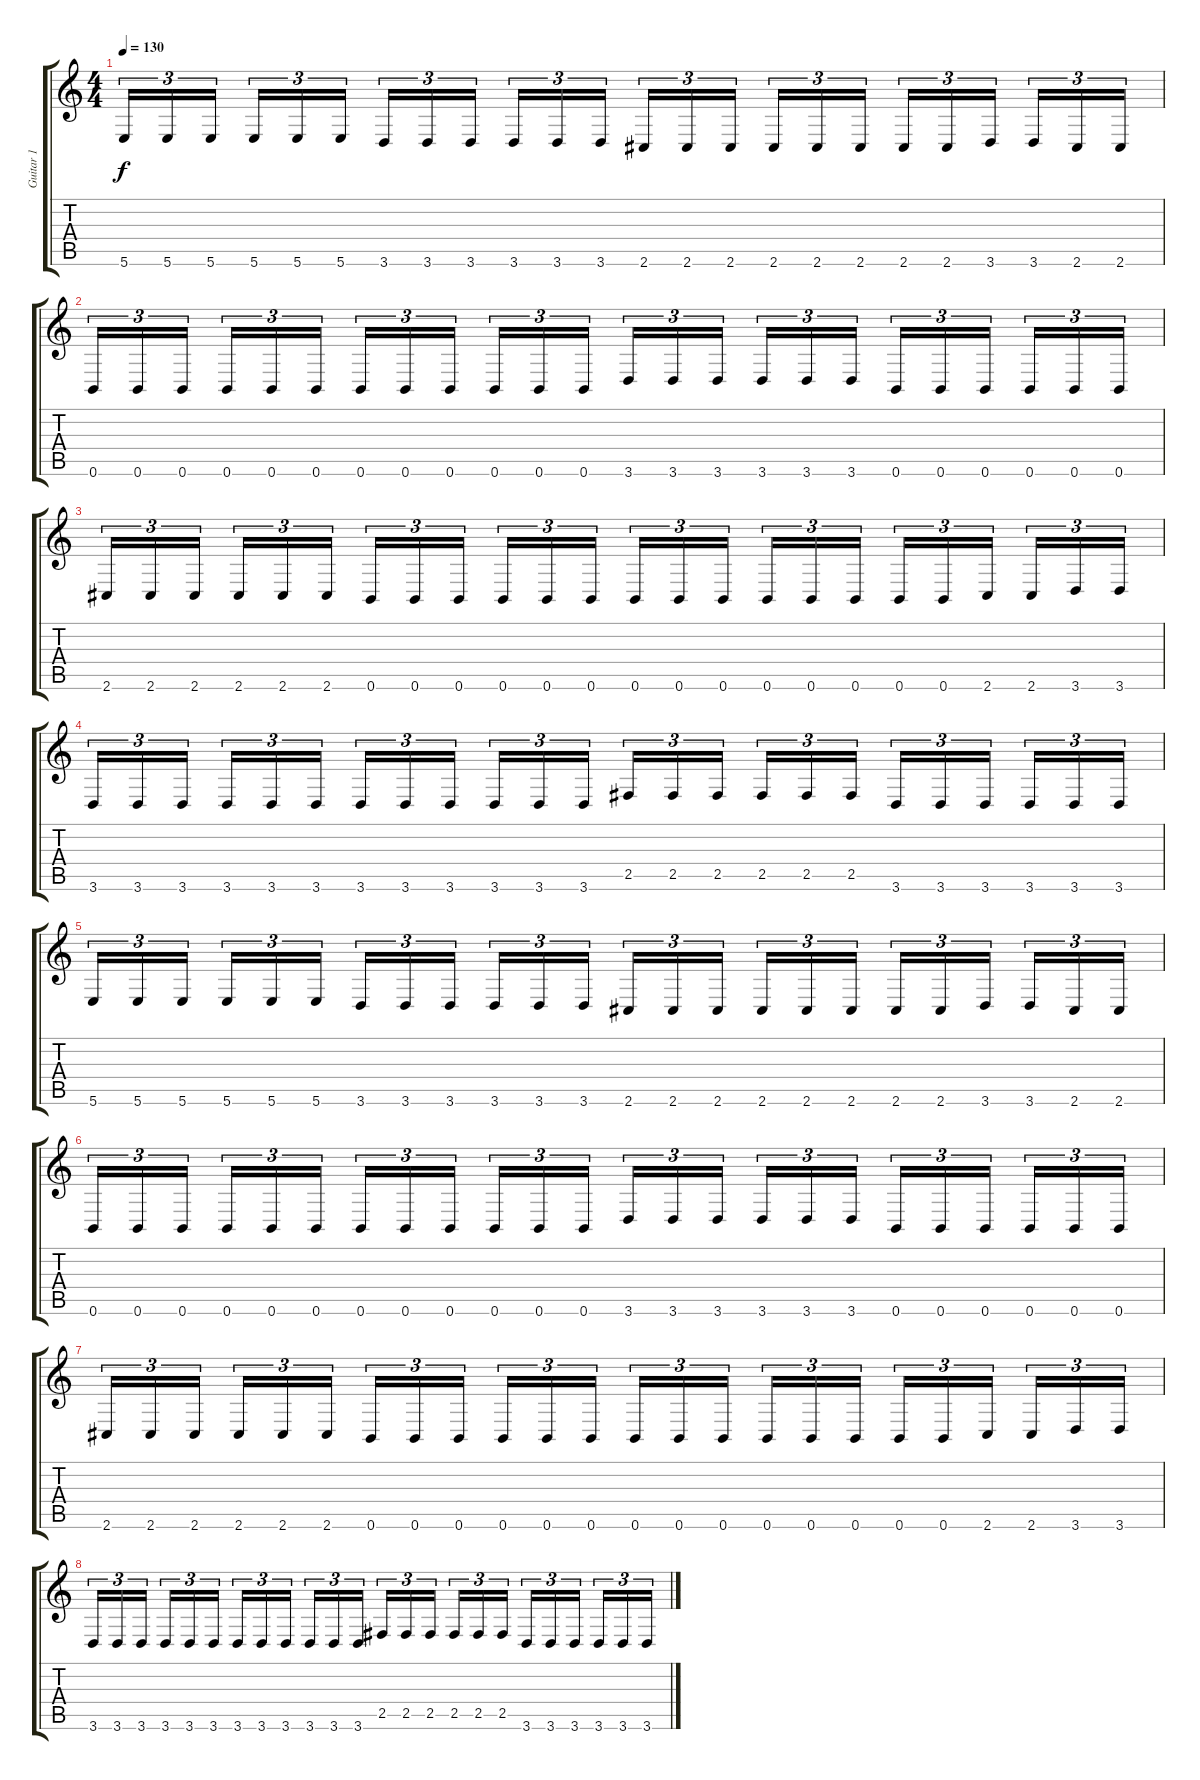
\track ("Guitar 1" "Guitar 1") {instrument distortionguitar}
\staff {score tabs}
\tuning (B3 Gb3 D3 A2 E2 B1) {hide}
\ts (4 4)
\tempo 130
\clef g2
\ks c
5.6.16{tu (3 2) dy f} 5.6.16{tu (3 2)} 5.6.16{tu (3 2) beam splitsecondary} 5.6.16{tu (3 2)} 5.6.16{tu (3 2)} 5.6.16{tu (3 2)} 3.6.16{tu (3 2)} 3.6.16{tu (3 2)} 3.6.16{tu (3 2) beam splitsecondary} 3.6.16{tu (3 2)} 3.6.16{tu (3 2)} 3.6.16{tu (3 2)} 2.6.16{tu (3 2)} 2.6.16{tu (3 2)} 2.6.16{tu (3 2) beam splitsecondary} 2.6.16{tu (3 2)} 2.6.16{tu (3 2)} 2.6.16{tu (3 2)} 2.6.16{tu (3 2)} 2.6.16{tu (3 2)} 3.6.16{tu (3 2) beam splitsecondary} 3.6.16{tu (3 2)} 2.6.16{tu (3 2)} 2.6.16{tu (3 2)} |
0.6.16{tu (3 2)} 0.6.16{tu (3 2)} 0.6.16{tu (3 2) beam splitsecondary} 0.6.16{tu (3 2)} 0.6.16{tu (3 2)} 0.6.16{tu (3 2)} 0.6.16{tu (3 2)} 0.6.16{tu (3 2)} 0.6.16{tu (3 2) beam splitsecondary} 0.6.16{tu (3 2)} 0.6.16{tu (3 2)} 0.6.16{tu (3 2)} 3.6.16{tu (3 2)} 3.6.16{tu (3 2)} 3.6.16{tu (3 2) beam splitsecondary} 3.6.16{tu (3 2)} 3.6.16{tu (3 2)} 3.6.16{tu (3 2)} 0.6.16{tu (3 2)} 0.6.16{tu (3 2)} 0.6.16{tu (3 2) beam splitsecondary} 0.6.16{tu (3 2)} 0.6.16{tu (3 2)} 0.6.16{tu (3 2)} |
2.6.16{tu (3 2)} 2.6.16{tu (3 2)} 2.6.16{tu (3 2) beam splitsecondary} 2.6.16{tu (3 2)} 2.6.16{tu (3 2)} 2.6.16{tu (3 2)} 0.6.16{tu (3 2)} 0.6.16{tu (3 2)} 0.6.16{tu (3 2) beam splitsecondary} 0.6.16{tu (3 2)} 0.6.16{tu (3 2)} 0.6.16{tu (3 2)} 0.6.16{tu (3 2)} 0.6.16{tu (3 2)} 0.6.16{tu (3 2) beam splitsecondary} 0.6.16{tu (3 2)} 0.6.16{tu (3 2)} 0.6.16{tu (3 2)} 0.6.16{tu (3 2)} 0.6.16{tu (3 2)} 2.6.16{tu (3 2) beam splitsecondary} 2.6.16{tu (3 2)} 3.6.16{tu (3 2)} 3.6.16{tu (3 2)} |
3.6.16{tu (3 2)} 3.6.16{tu (3 2)} 3.6.16{tu (3 2) beam splitsecondary} 3.6.16{tu (3 2)} 3.6.16{tu (3 2)} 3.6.16{tu (3 2)} 3.6.16{tu (3 2)} 3.6.16{tu (3 2)} 3.6.16{tu (3 2) beam splitsecondary} 3.6.16{tu (3 2)} 3.6.16{tu (3 2)} 3.6.16{tu (3 2)} 2.5.16{tu (3 2)} 2.5.16{tu (3 2)} 2.5.16{tu (3 2) beam splitsecondary} 2.5.16{tu (3 2)} 2.5.16{tu (3 2)} 2.5.16{tu (3 2)} 3.6.16{tu (3 2)} 3.6.16{tu (3 2)} 3.6.16{tu (3 2) beam splitsecondary} 3.6.16{tu (3 2)} 3.6.16{tu (3 2)} 3.6.16{tu (3 2)} |
5.6.16{tu (3 2)} 5.6.16{tu (3 2)} 5.6.16{tu (3 2) beam splitsecondary} 5.6.16{tu (3 2)} 5.6.16{tu (3 2)} 5.6.16{tu (3 2)} 3.6.16{tu (3 2)} 3.6.16{tu (3 2)} 3.6.16{tu (3 2) beam splitsecondary} 3.6.16{tu (3 2)} 3.6.16{tu (3 2)} 3.6.16{tu (3 2)} 2.6.16{tu (3 2)} 2.6.16{tu (3 2)} 2.6.16{tu (3 2) beam splitsecondary} 2.6.16{tu (3 2)} 2.6.16{tu (3 2)} 2.6.16{tu (3 2)} 2.6.16{tu (3 2)} 2.6.16{tu (3 2)} 3.6.16{tu (3 2) beam splitsecondary} 3.6.16{tu (3 2)} 2.6.16{tu (3 2)} 2.6.16{tu (3 2)} |
0.6.16{tu (3 2)} 0.6.16{tu (3 2)} 0.6.16{tu (3 2) beam splitsecondary} 0.6.16{tu (3 2)} 0.6.16{tu (3 2)} 0.6.16{tu (3 2)} 0.6.16{tu (3 2)} 0.6.16{tu (3 2)} 0.6.16{tu (3 2) beam splitsecondary} 0.6.16{tu (3 2)} 0.6.16{tu (3 2)} 0.6.16{tu (3 2)} 3.6.16{tu (3 2)} 3.6.16{tu (3 2)} 3.6.16{tu (3 2) beam splitsecondary} 3.6.16{tu (3 2)} 3.6.16{tu (3 2)} 3.6.16{tu (3 2)} 0.6.16{tu (3 2)} 0.6.16{tu (3 2)} 0.6.16{tu (3 2) beam splitsecondary} 0.6.16{tu (3 2)} 0.6.16{tu (3 2)} 0.6.16{tu (3 2)} |
2.6.16{tu (3 2)} 2.6.16{tu (3 2)} 2.6.16{tu (3 2) beam splitsecondary} 2.6.16{tu (3 2)} 2.6.16{tu (3 2)} 2.6.16{tu (3 2)} 0.6.16{tu (3 2)} 0.6.16{tu (3 2)} 0.6.16{tu (3 2) beam splitsecondary} 0.6.16{tu (3 2)} 0.6.16{tu (3 2)} 0.6.16{tu (3 2)} 0.6.16{tu (3 2)} 0.6.16{tu (3 2)} 0.6.16{tu (3 2) beam splitsecondary} 0.6.16{tu (3 2)} 0.6.16{tu (3 2)} 0.6.16{tu (3 2)} 0.6.16{tu (3 2)} 0.6.16{tu (3 2)} 2.6.16{tu (3 2) beam splitsecondary} 2.6.16{tu (3 2)} 3.6.16{tu (3 2)} 3.6.16{tu (3 2)} |
3.6.16{tu (3 2)} 3.6.16{tu (3 2)} 3.6.16{tu (3 2) beam splitsecondary} 3.6.16{tu (3 2)} 3.6.16{tu (3 2)} 3.6.16{tu (3 2)} 3.6.16{tu (3 2)} 3.6.16{tu (3 2)} 3.6.16{tu (3 2) beam splitsecondary} 3.6.16{tu (3 2)} 3.6.16{tu (3 2)} 3.6.16{tu (3 2)} 2.5.16{tu (3 2)} 2.5.16{tu (3 2)} 2.5.16{tu (3 2) beam splitsecondary} 2.5.16{tu (3 2)} 2.5.16{tu (3 2)} 2.5.16{tu (3 2)} 3.6.16{tu (3 2)} 3.6.16{tu (3 2)} 3.6.16{tu (3 2) beam splitsecondary} 3.6.16{tu (3 2)} 3.6.16{tu (3 2)} 3.6.16{tu (3 2)}
